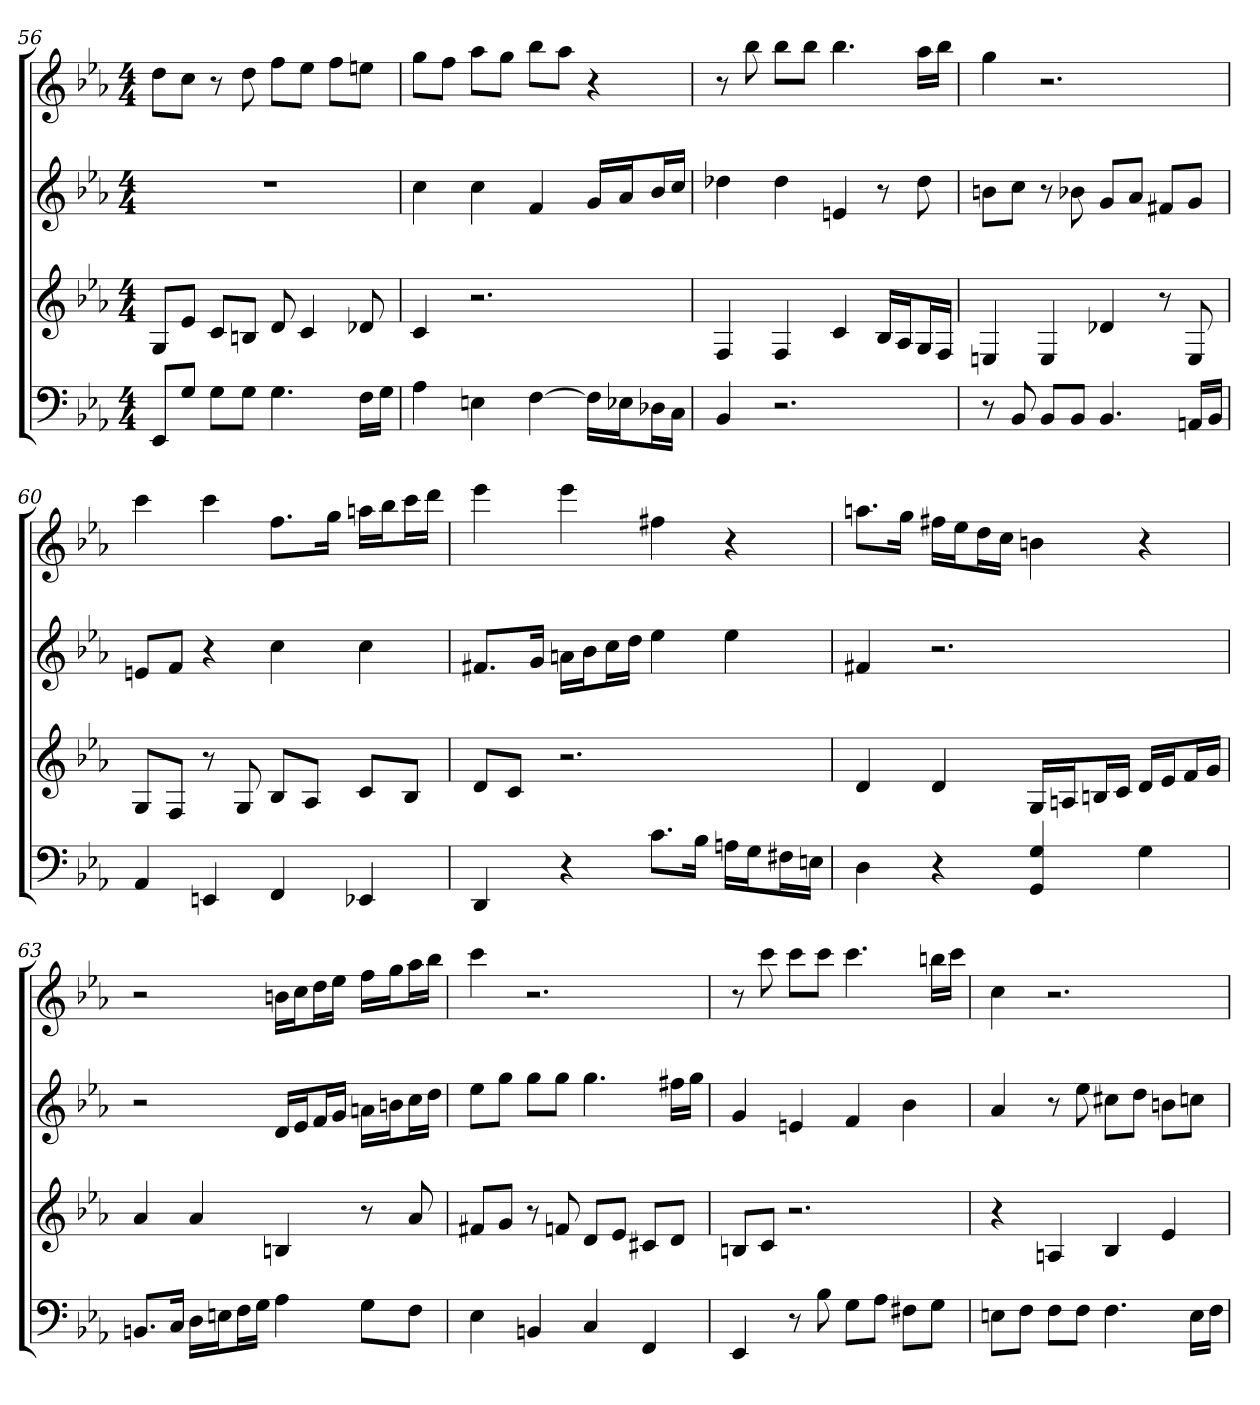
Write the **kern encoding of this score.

**kern	**kern	**kern	**kern
*part4	*part3	*part2	*part1
*staff4	*staff3	*staff2	*staff1
*k[b-e-a-]	*k[b-e-a-]	*k[b-e-a-]	*k[b-e-a-]
*c:	*c:	*c:	*c:
*M4/4	*M4/4	*M4/4	*M4/4
=56	=56	=56	=56
8EE-L	8GL	1r	8ddL
8GJ	8e-J	.	8ccJ
8GL	8cL	.	8r
8GJ	8BnJ	.	8dd
4.G	8d	.	8ffL
.	4c	.	8ee-J
.	.	.	8ffL
16FLL	8d-X	.	8eenJ
16GJJ	.	.	.
=57	=57	=57	=57
4A-	4c	4cc	8ggL
.	.	.	8ffJ
4En	2.r	4cc	8aa-L
.	.	.	8ggJ
[4F	.	4f	8bb-L
.	.	.	8aa-J
16FLL]	.	16gLL	4r
16E-XJ	.	16a-J	.
16D-XL	.	16b-L	.
16CJJ	.	16ccJJ	.
=58	=58	=58	=58
4BB-	4F	4dd-X	8r
.	.	.	8bb-
2.r	4F	4dd-	8bb-L
.	.	.	8bb-J
.	4c	4en	4.bb-
.	16B-LL	8r	.
.	16A-J	.	.
.	16GL	8dd-	16aa-LL
.	16FJJ	.	16bb-JJ
=59	=59	=59	=59
8r	4En	8bnL	4gg
8BB-	.	8ccJ	.
8BB-L	4E	8r	2.r
8BB-J	.	8b-X	.
4.BB-	4d-X	8gL	.
.	.	8a-J	.
.	8r	8f#XL	.
16AAnLL	8E	8gJ	.
16BB-JJ	.	.	.
=60	=60	=60	=60
4AA-	8GL	8enL	4ccc
.	8FJ	8fJ	.
4EEn	8r	4r	4ccc
.	8G	.	.
4FF	8B-L	4cc	8.ffL
.	8A-J	.	.
.	.	.	16ggJk
4EE-X	8cL	4cc	16aanLL
.	.	.	16bb-J
.	8B-J	.	16cccL
.	.	.	16dddJJ
=61	=61	=61	=61
4DD	8dL	8.f#XL	4eee-
.	8cJ	.	.
.	.	16gJk	.
4r	2.r	16anLL	4eee-
.	.	16b-J	.
.	.	16ccL	.
.	.	16ddJJ	.
8.cL	.	4ee-	4ff#X
16B-Jk	.	.	.
16AnLL	.	4ee-	4r
16GJ	.	.	.
16F#XL	.	.	.
16EnJJ	.	.	.
=62	=62	=62	=62
4D	4d	4f#X	8.aanL
.	.	.	16ggJk
4r	4d	2.r	16ff#XLL
.	.	.	16ee-J
.	.	.	16ddL
.	.	.	16ccJJ
4GG 4G	16GLL	.	4bn
.	16AnJ	.	.
.	16BnL	.	.
.	16cJJ	.	.
4G	16dLL	.	4r
.	16e-J	.	.
.	16fL	.	.
.	16gJJ	.	.
=63	=63	=63	=63
8.BBnL	4a-	2r	2r
16CJk	.	.	.
16DLL	4a-	.	.
16EnJ	.	.	.
16FL	.	.	.
16GJJ	.	.	.
4A-	4Bn	16dLL	16bnLL
.	.	16e-J	16ccJ
.	.	16fL	16ddL
.	.	16gJJ	16ee-JJ
8GL	8r	16anLL	16ffLL
.	.	16bnJ	16ggJ
8FJ	8a-	16ccL	16aa-L
.	.	16ddJJ	16bb-JJ
=64	=64	=64	=64
4E-	8f#XL	8ee-L	4ccc
.	8gJ	8ggJ	.
4BBn	8r	8ggL	2.r
.	8fn	8ggJ	.
4C	8dL	4.gg	.
.	8e-J	.	.
4FF	8c#XL	.	.
.	8dJ	16ff#XLL	.
.	.	16ggJJ	.
=65	=65	=65	=65
4EE-	8BnL	4g	8r
.	8cJ	.	8ccc
8r	2.r	4en	8cccL
8B-	.	.	8cccJ
8GL	.	4f	4.ccc
8A-J	.	.	.
8F#XL	.	4b-	.
8GJ	.	.	16bbnLL
.	.	.	16cccJJ
=66	=66	=66	=66
8EnL	4r	4a-	4cc
8FJ	.	.	.
8FL	4An	8r	2.r
8FJ	.	8ee-	.
4.F	4B-	8cc#XL	.
.	.	8ddJ	.
.	4e-	8bnL	.
16ELL	.	8ccnJ	.
16FJJ	.	.	.
=	=	=	=
*-	*-	*-	*-
